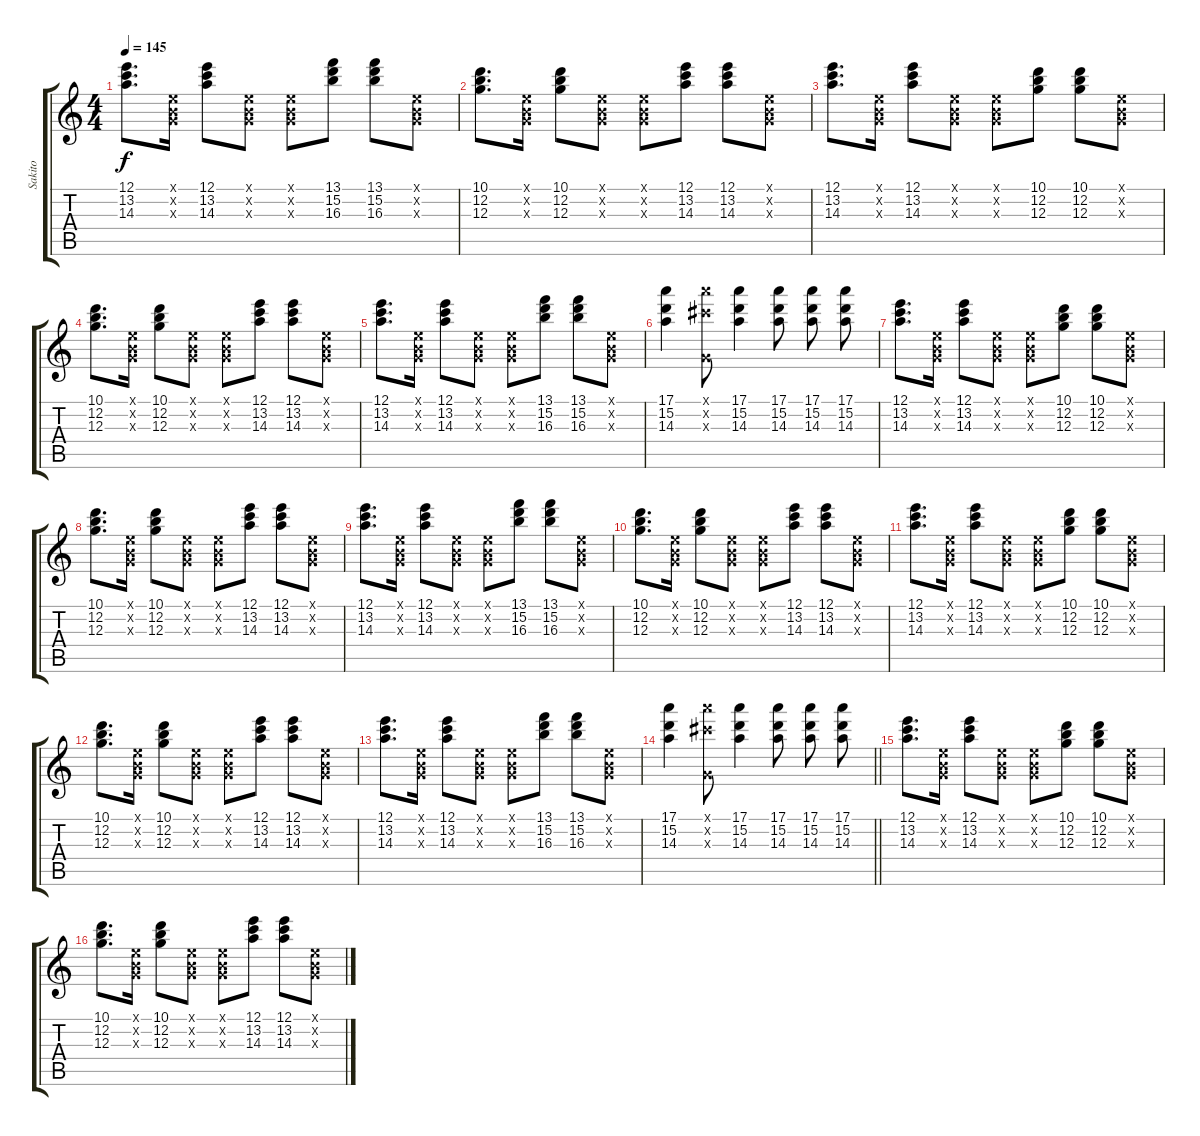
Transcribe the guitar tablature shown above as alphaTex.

\track ("Sakito" "Sakito") {instrument overdrivenguitar}
\staff {score tabs}
\tuning (E4 B3 G3 D3 A2 E2) {hide}
\ts (4 4)
\tempo 145
\clef g2
\ks c
(12.1 13.2 14.3).8{d dy f} (0.1{x} 0.2{x} 0.3{x}).16 (12.1 13.2 14.3).8 (0.1{x} 0.2{x} 0.3{x}).8 (0.1{x} 0.2{x} 0.3{x}).8 (13.1 15.2 16.3).8 (13.1 15.2 16.3).8 (0.1{x} 0.2{x} 0.3{x}).8 |
(10.1 12.2 12.3).8{d} (0.1{x} 0.2{x} 0.3{x}).16 (10.1 12.2 12.3).8 (0.1{x} 0.2{x} 0.3{x}).8 (0.1{x} 0.2{x} 0.3{x}).8 (12.1 13.2 14.3).8 (12.1 13.2 14.3).8 (0.1{x} 0.2{x} 0.3{x}).8 |
(12.1 13.2 14.3).8{d} (0.1{x} 0.2{x} 0.3{x}).16 (12.1 13.2 14.3).8 (0.1{x} 0.2{x} 0.3{x}).8 (0.1{x} 0.2{x} 0.3{x}).8 (10.1 12.2 12.3).8 (10.1 12.2 12.3).8 (0.1{x} 0.2{x} 0.3{x}).8 |
(10.1 12.2 12.3).8{d} (0.1{x} 0.2{x} 0.3{x}).16 (10.1 12.2 12.3).8 (0.1{x} 0.2{x} 0.3{x}).8 (0.1{x} 0.2{x} 0.3{x}).8 (12.1 13.2 14.3).8 (12.1 13.2 14.3).8 (0.1{x} 0.2{x} 0.3{x}).8 |
(12.1 13.2 14.3).8{d} (0.1{x} 0.2{x} 0.3{x}).16 (12.1 13.2 14.3).8 (0.1{x} 0.2{x} 0.3{x}).8 (0.1{x} 0.2{x} 0.3{x}).8 (13.1 15.2 16.3).8 (13.1 15.2 16.3).8 (0.1{x} 0.2{x} 0.3{x}).8 |
(17.1 15.2 14.3).4 (17.1{x} 14.2{x} 0.3{x}).8 (17.1 15.2 14.3).4{beam split} (17.1 15.2 14.3).8{beam split} (17.1 15.2 14.3).8{beam split} (17.1 15.2 14.3).8 |
(12.1 13.2 14.3).8{d} (0.1{x} 0.2{x} 0.3{x}).16 (12.1 13.2 14.3).8 (0.1{x} 0.2{x} 0.3{x}).8 (0.1{x} 0.2{x} 0.3{x}).8 (10.1 12.2 12.3).8 (10.1 12.2 12.3).8 (0.1{x} 0.2{x} 0.3{x}).8 |
(10.1 12.2 12.3).8{d} (0.1{x} 0.2{x} 0.3{x}).16 (10.1 12.2 12.3).8 (0.1{x} 0.2{x} 0.3{x}).8 (0.1{x} 0.2{x} 0.3{x}).8 (12.1 13.2 14.3).8 (12.1 13.2 14.3).8 (0.1{x} 0.2{x} 0.3{x}).8 |
(12.1 13.2 14.3).8{d} (0.1{x} 0.2{x} 0.3{x}).16 (12.1 13.2 14.3).8 (0.1{x} 0.2{x} 0.3{x}).8 (0.1{x} 0.2{x} 0.3{x}).8 (13.1 15.2 16.3).8 (13.1 15.2 16.3).8 (0.1{x} 0.2{x} 0.3{x}).8 |
(10.1 12.2 12.3).8{d} (0.1{x} 0.2{x} 0.3{x}).16 (10.1 12.2 12.3).8 (0.1{x} 0.2{x} 0.3{x}).8 (0.1{x} 0.2{x} 0.3{x}).8 (12.1 13.2 14.3).8 (12.1 13.2 14.3).8 (0.1{x} 0.2{x} 0.3{x}).8 |
(12.1 13.2 14.3).8{d} (0.1{x} 0.2{x} 0.3{x}).16 (12.1 13.2 14.3).8 (0.1{x} 0.2{x} 0.3{x}).8 (0.1{x} 0.2{x} 0.3{x}).8 (10.1 12.2 12.3).8 (10.1 12.2 12.3).8 (0.1{x} 0.2{x} 0.3{x}).8 |
(10.1 12.2 12.3).8{d} (0.1{x} 0.2{x} 0.3{x}).16 (10.1 12.2 12.3).8 (0.1{x} 0.2{x} 0.3{x}).8 (0.1{x} 0.2{x} 0.3{x}).8 (12.1 13.2 14.3).8 (12.1 13.2 14.3).8 (0.1{x} 0.2{x} 0.3{x}).8 |
(12.1 13.2 14.3).8{d} (0.1{x} 0.2{x} 0.3{x}).16 (12.1 13.2 14.3).8 (0.1{x} 0.2{x} 0.3{x}).8 (0.1{x} 0.2{x} 0.3{x}).8 (13.1 15.2 16.3).8 (13.1 15.2 16.3).8 (0.1{x} 0.2{x} 0.3{x}).8 |
\barLineRight lightlight
(17.1 15.2 14.3).4 (17.1{x} 14.2{x} 0.3{x}).8 (17.1 15.2 14.3).4{beam split} (17.1 15.2 14.3).8{beam split} (17.1 15.2 14.3).8{beam split} (17.1 15.2 14.3).8 |
(12.1 13.2 14.3).8{d} (0.1{x} 0.2{x} 0.3{x}).16 (12.1 13.2 14.3).8 (0.1{x} 0.2{x} 0.3{x}).8 (0.1{x} 0.2{x} 0.3{x}).8 (10.1 12.2 12.3).8 (10.1 12.2 12.3).8 (0.1{x} 0.2{x} 0.3{x}).8 |
(10.1 12.2 12.3).8{d} (0.1{x} 0.2{x} 0.3{x}).16 (10.1 12.2 12.3).8 (0.1{x} 0.2{x} 0.3{x}).8 (0.1{x} 0.2{x} 0.3{x}).8 (12.1 13.2 14.3).8 (12.1 13.2 14.3).8 (0.1{x} 0.2{x} 0.3{x}).8
